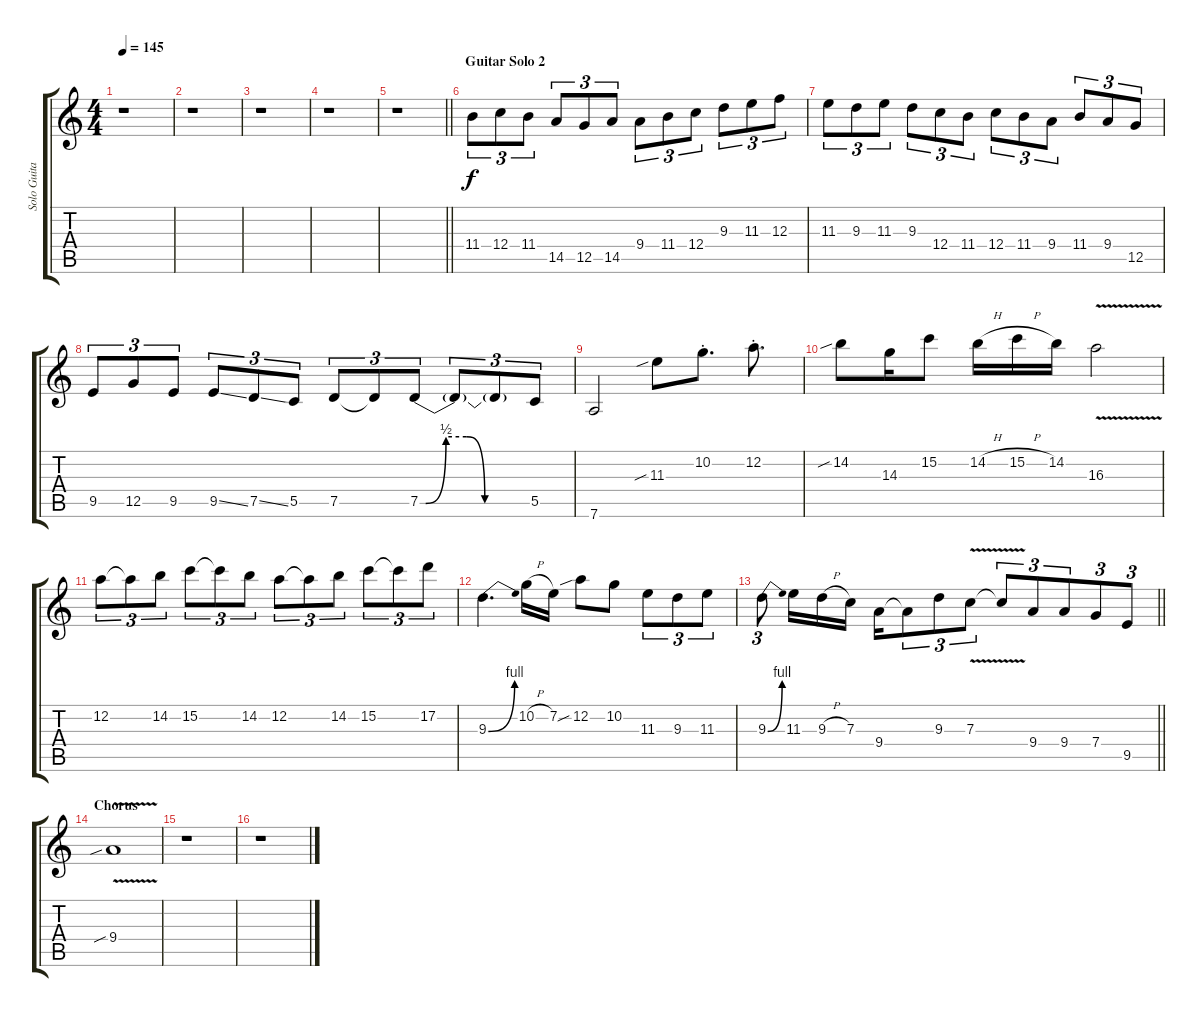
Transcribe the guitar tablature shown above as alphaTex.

\track ("Solo Guitar" "Solo Guita") {instrument distortionguitar}
\staff {score tabs}
\tuning (D4 A3 F3 C3 G2 D2) {hide}
\ts (4 4)
\tempo 145
\clef g2
\ks c
r.1{dy f} |
r.1 |
r.1 |
r.1 |
\barLineRight lightlight
r.1 |
\section ("" "Guitar Solo 2")
11.4.8{tu (3 2)} 12.4.8{tu (3 2)} 11.4.8{tu (3 2)} 14.5.8{tu (3 2)} 12.5.8{tu (3 2)} 14.5.8{tu (3 2)} 9.4.8{tu (3 2)} 11.4.8{tu (3 2)} 12.4.8{tu (3 2)} 9.3.8{tu (3 2)} 11.3.8{tu (3 2)} 12.3.8{tu (3 2)} |
11.3.8{tu (3 2)} 9.3.8{tu (3 2)} 11.3.8{tu (3 2)} 9.3.8{tu (3 2)} 12.4.8{tu (3 2)} 11.4.8{tu (3 2)} 12.4.8{tu (3 2)} 11.4.8{tu (3 2)} 9.4.8{tu (3 2)} 11.4.8{tu (3 2)} 9.4.8{tu (3 2)} 12.5.8{tu (3 2)} |
9.5.8{tu (3 2)} 12.5.8{tu (3 2)} 9.5.8{tu (3 2)} 9.5{ss}.8{tu (3 2)} 7.5{ss}.8{tu (3 2)} 5.5.8{tu (3 2)} 7.5.8{tu (3 2)} 7.5{t}.8{tu (3 2)} 7.5{be (custom 0 0 3 0 14 2 25 2 35 0 60 0)}.8{tu (3 2)} 7.5{t}.8{tu (3 2)} 7.5{t}.8{tu (3 2)} 5.5.8{tu (3 2)} |
7.6.2 11.3{sib}.8 10.2{st}.8{d} 12.2{st}.8{d} |
14.2{sib}.8 14.3.16 15.2.8 14.2{h}.16 15.2{h}.16 14.2.16 16.3{v}.2 |
12.2.8{tu (3 2)} 12.2{t}.8{tu (3 2)} 14.2.8{tu (3 2)} 15.2.8{tu (3 2)} 15.2{t}.8{tu (3 2)} 14.2.8{tu (3 2)} 12.2.8{tu (3 2)} 12.2{t}.8{tu (3 2)} 14.2.8{tu (3 2)} 15.2.8{tu (3 2)} 15.2{t}.8{tu (3 2)} 17.2.8{tu (3 2)} |
9.3{be (bend 0 0 60 4)}.4{d} 10.2{h}.16 7.2.16 12.2{sib}.8 10.2.8 11.3.8{tu (3 2)} 9.3.8{tu (3 2)} 11.3.8{tu (3 2)} |
\barLineRight lightlight
9.3{be (bend 0 0 60 4)}.8{tu (3 2)} 11.3.16 9.3{h}.16 7.3.16 9.4.16{beam merge} 9.4{t}.8{tu (3 2) beam merge} 9.3.8{tu (3 2)} 7.3{v}.8{tu (3 2)} 7.3{t}.8{tu (3 2)} 9.4.8{tu (3 2)} 9.4.8{tu (3 2) beam merge} 7.4.8{tu (3 2) beam merge} 9.5.8{tu (3 2)} |
\section ("" "Chorus")
9.4{v sib}.1 |
r.1 |
r.1
